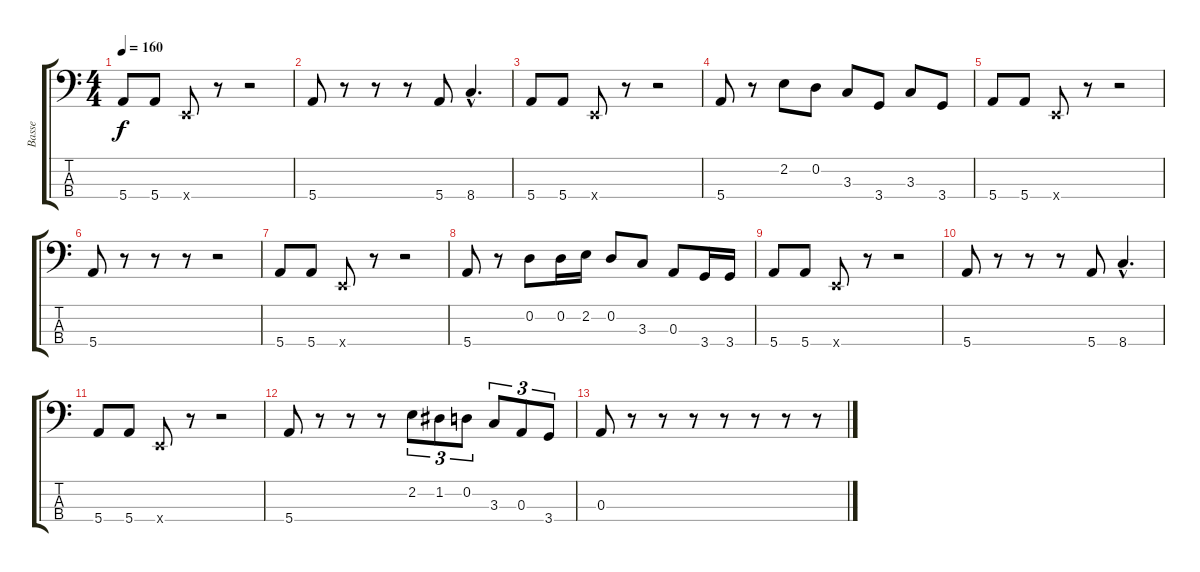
\track ("Basse" "Basse") {instrument slapbass1}
\staff {score tabs}
\tuning (G2 D2 A1 E1) {hide}
\ts (4 4)
\tempo 160
\clef f4
\ks c
5.4.8{dy f} 5.4.8 0.4{x}.8 r.8 r.2 |
5.4.8 r.8 r.8 r.8 5.4.8 8.4{hac}.4{d} |
5.4.8 5.4.8 0.4{x}.8 r.8 r.2 |
5.4.8 r.8 2.2.8 0.2.8 3.3.8 3.4.8 3.3.8 3.4.8 |
5.4.8 5.4.8 0.4{x}.8 r.8 r.2 |
5.4.8 r.8 r.8 r.8 r.2 |
5.4.8 5.4.8 0.4{x}.8 r.8 r.2 |
5.4.8 r.8 0.2.8 0.2.16 2.2.16 0.2.8 3.3.8 0.3.8 3.4.16 3.4.16 |
5.4.8 5.4.8 0.4{x}.8 r.8 r.2 |
5.4.8 r.8 r.8 r.8 5.4.8 8.4{hac}.4{d} |
5.4.8 5.4.8 0.4{x}.8 r.8 r.2 |
5.4.8 r.8 r.8 r.8 2.2.8{tu (3 2)} 1.2.8{tu (3 2)} 0.2.8{tu (3 2)} 3.3.8{tu (3 2)} 0.3.8{tu (3 2)} 3.4.8{tu (3 2)} |
0.3.8 r.8 r.8 r.8 r.8 r.8 r.8 r.8
